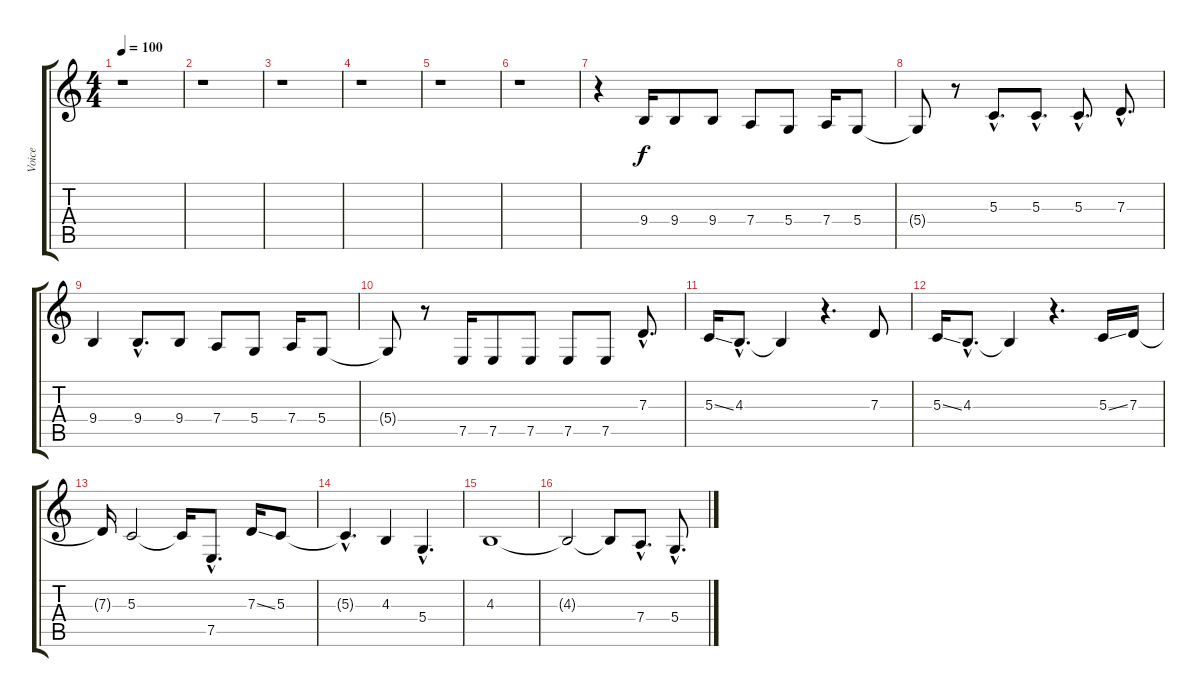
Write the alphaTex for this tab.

\track ("Voice" "Voice") {instrument trumpet}
\staff {score tabs}
\tuning (E4 B3 G3 D3 A2 E2) {hide}
\ts (4 4)
\tempo 100
\clef g2
\ks c
r.1{dy f} |
r.1 |
r.1 |
r.1 |
r.1 |
r.1 |
r.4 9.4.16 9.4.8 9.4.8 7.4.8 5.4.8 7.4.16 5.4.8 |
5.4{t}.8 r.8 5.3{hac}.8{d} 5.3{hac}.8{d} 5.3{hac}.8{d} 7.3{hac}.8{d} |
9.4.4 9.4{hac}.8{d} 9.4.8 7.4.8 5.4.8 7.4.16 5.4.8 |
5.4{t}.8 r.8 7.5.16 7.5.8 7.5.8 7.5.8 7.5.8 7.3{hac}.8{d} |
5.3{ss}.16 4.3{hac}.8{d} 4.3{t}.4 r.4{d} 7.3.8 |
5.3{ss}.16 4.3{hac}.8{d} 4.3{t}.4 r.4{d} 5.3{ss}.16 7.3.16 |
7.3{t}.16 5.3.2 5.3{t}.16 7.5{hac}.8{d} 7.3{ss}.16 5.3.8 |
5.3{hac t}.4{d} 4.3.4 5.4{hac}.4{d} |
4.3.1 |
4.3{t}.2 4.3{t}.8 7.4{hac}.8{d} 5.4{hac}.8{d}
